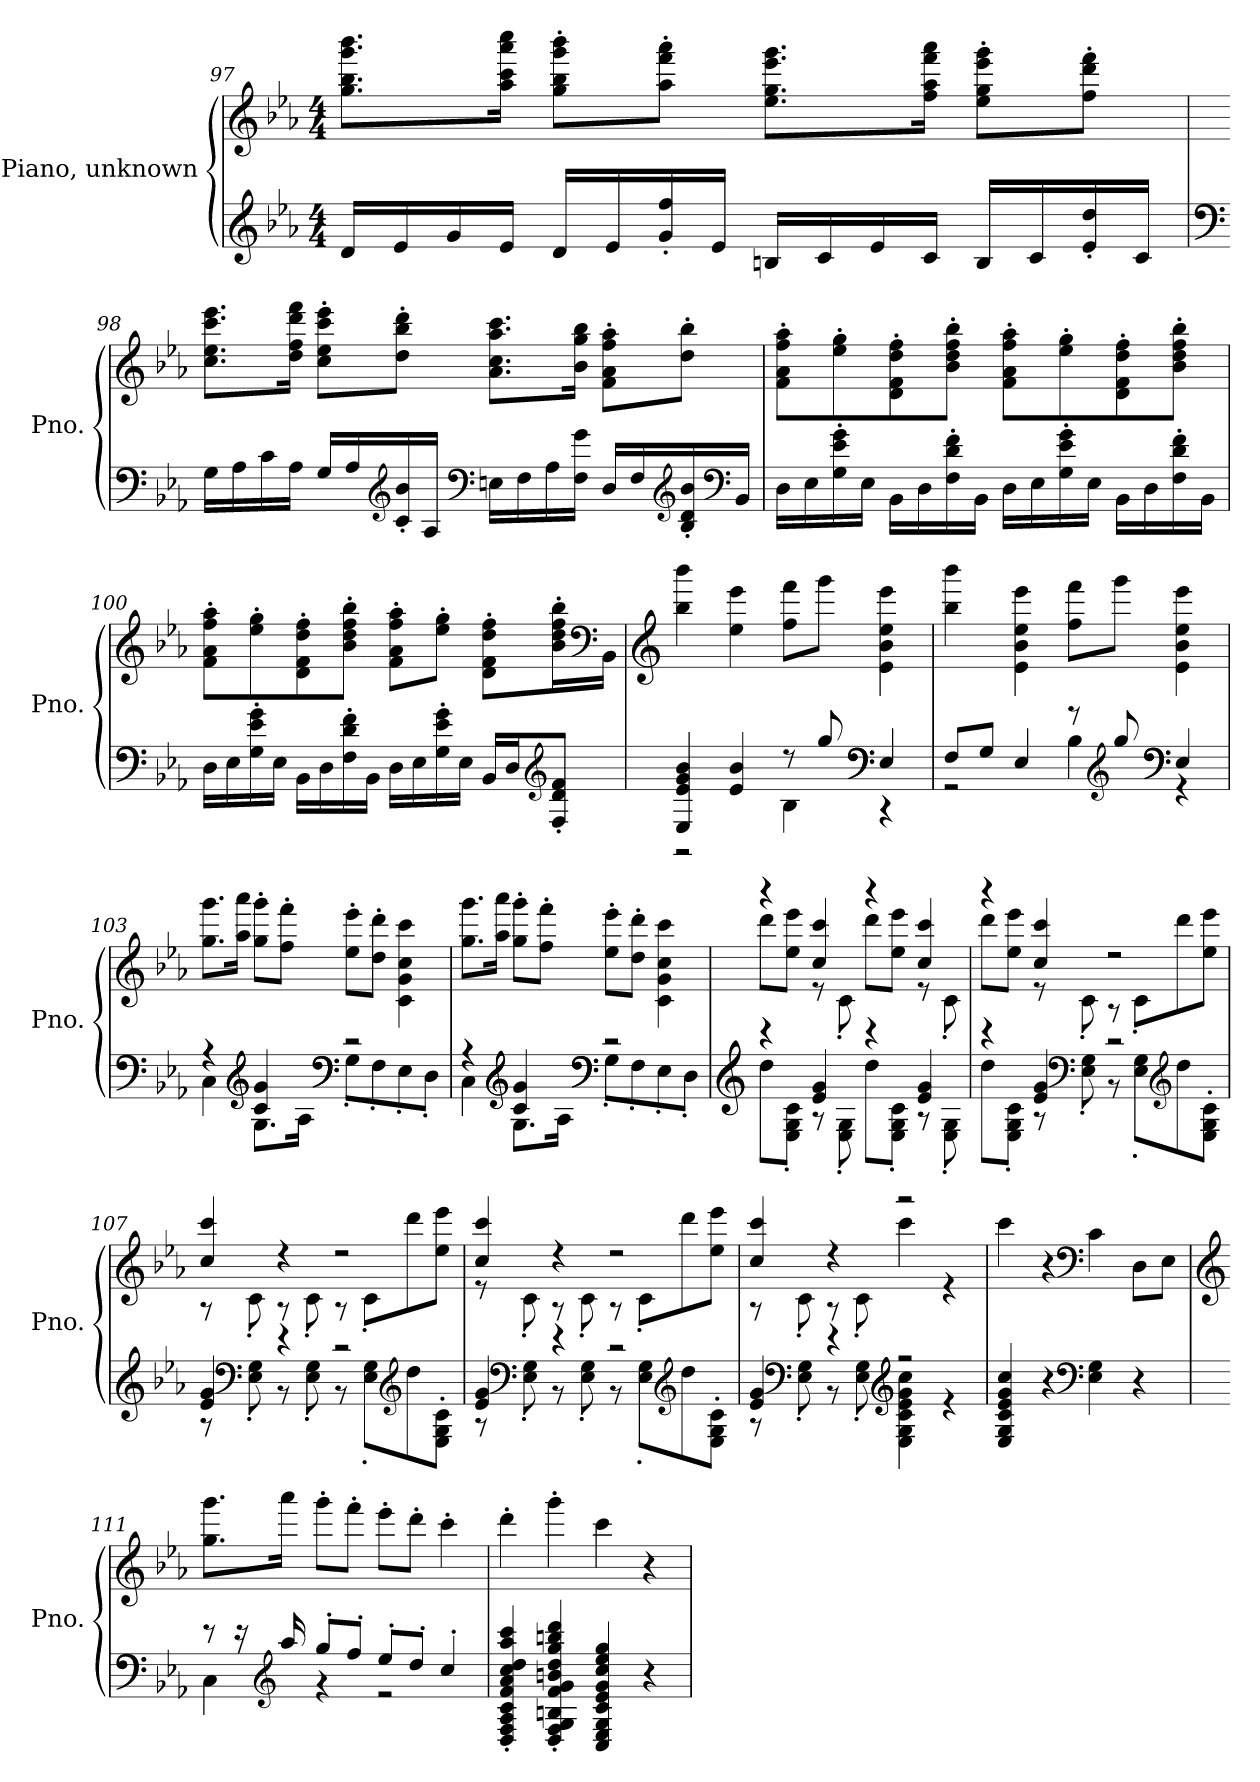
**kern	**kern
*part1	*part1
*staff2	*staff1
*I"Piano, unknown	*
*I'Pno.	*
*clefG2	*clefG2
*k[b-e-a-]	*k[b-e-a-]
*M4/4	*M4/4
=97	=97
16d/LL	8.gg\ 8.bb-\ 8.ggg\ 8.bbb-\L
16e-/	.
16g/	.
16e-/JJ	16aa-\ 16ccc\ 16aaa-\ 16cccc\Jk
16d/LL	8gg\' 8bb-\' 8ggg\' 8bbb-\'L
16e-/	.
16g/' 16ff/'	8aa-\' 8fff\' 8aaa-\'J
16e-/JJ	.
16Bn/LL	8.ee-\ 8.gg\ 8.eee-\ 8.ggg\L
16c/	.
16e-/	.
16c/JJ	16ff\ 16aa-\ 16fff\ 16aaa-\Jk
16B/LL	8ee-\' 8gg\' 8eee-\' 8ggg\'L
16c/	.
16e-/' 16dd/'	8ff\' 8ddd\' 8fff\'J
16c/JJ	.
!!LO:LB:g=z
=98	=98
*clefF4	*
16G\LL	8.cc\ 8.ee-\ 8.ccc\ 8.eee-\L
16A-\	.
16c\	.
16A-\JJ	16dd\ 16ff\ 16ddd\ 16fff\Jk
16G/LL	8cc\' 8ee-\' 8ccc\' 8eee-\'L
16A-/	.
*clefG2	*
16c/' 16b-/'	8dd\' 8bb-\' 8ddd\'J
16A-/JJ	.
*clefF4	*
16En\LL	8.a-\ 8.cc\ 8.aa-\ 8.ccc\L
16F\	.
16A-\	.
16F\ 16g\JJ	16b-\ 16gg\ 16bb-\Jk
16D/LL	8f\' 8a-\' 8ff\' 8aa-\'L
16F/	.
*clefG2	*
16B-/' 16d/' 16b-/'	8dd\' 8bb-\'J
*clefF4	*
16BB-/JJ	.
=99	=99
16D\LL	8f\' 8a-\' 8ff\' 8aa-\'L
16E-\	.
16G\' 16e-\' 16g\'	8ee-\' 8gg\'
16E-\JJ	.
16BB-\LL	8d\' 8f\' 8dd\' 8ff\'
16D\	.
16F\' 16d\' 16f\'	8b-\' 8dd\' 8ff\' 8bb-\'J
16BB-\JJ	.
16D\LL	8f\' 8a-\' 8ff\' 8aa-\'L
16E-\	.
16G\' 16e-\' 16g\'	8ee-\' 8gg\'
16E-\JJ	.
16BB-\LL	8d\' 8f\' 8dd\' 8ff\'
16D\	.
16F\' 16d\' 16f\'	8b-\' 8dd\' 8ff\' 8bb-\'J
16BB-\JJ	.
!!LO:LB:g=z
=100	=100
16D\LL	8f\' 8a-\' 8ff\' 8aa-\'L
16E-\	.
16G\' 16e-\' 16g\'	8ee-\' 8gg\'
16E-\JJ	.
16BB-\LL	8d\' 8f\' 8dd\' 8ff\'
16D\	.
16F\' 16d\' 16f\'	8b-\' 8dd\' 8ff\' 8bb-\'J
16BB-\JJ	.
16D\LL	8f\' 8a-\' 8ff\' 8aa-\'L
16E-\	.
16G\' 16e-\' 16g\'	8ee-\' 8gg\'J
16E-\JJ	.
16BB-/LL	8d\' 8f\' 8dd\' 8ff\'L
16D/J	.
*clefG2	*
8F/' 8d/' 8f/'J	16b-\' 16dd\' 16ff\' 16bb-\'L
*	*clefF4
.	16BB-\JJ
=101	=101
*	*clefG2
*^	*
4E-/ 4e-/ 4g/ 4b-/	2r	4bb-\ 4bbb-\
4e-/ 4b-/	.	4ee-\ 4eee-\
8r	4B-\	8ff\ 8fff\L
8gg/	.	8ggg\J
*clefF4	*	*
4E-/	4r	4e-\ 4b-\ 4ee-\ 4eee-\
=102	=102	=102
8F/L	2r	4bb-\ 4bbb-\
8G/J	.	.
4E-/	.	4e-\ 4b-\ 4ee-\ 4eee-\
8r	4B-\	8ff\ 8fff\L
*clefG2	*	*
8gg/	.	8ggg\J
*clefF4	*	*
4E-/	4r	4e-\ 4b-\ 4ee-\ 4eee-\
!!LO:LB:g=z
=103	=103	=103
4r	4C\	8.gg\ 8.ggg\L
.	.	16aa-\ 16aaa-\Jk
*clefG2	*	*
4c/ 4g/	8.G\L	8gg\' 8ggg\'L
.	.	8ff\' 8fff\'J
.	16A-\Jk	.
*clefF4	*	*
2r	8G'\L	8ee-\' 8eee-\'L
.	8F'\	8dd\' 8ddd\'J
.	8E-'\	4c\ 4g\ 4cc\ 4ccc\
.	8D'\J	.
=104	=104	=104
4r	4C\	8.gg\ 8.ggg\L
.	.	16aa-\ 16aaa-\Jk
*clefG2	*	*
4c/ 4g/	8.G\L	8gg\' 8ggg\'L
.	.	8ff\' 8fff\'J
.	16A-\Jk	.
*clefF4	*	*
2r	8G'\L	8ee-\' 8eee-\'L
.	8F'\	8dd\' 8ddd\'J
.	8E-'\	4c\ 4g\ 4cc\ 4ccc\
.	8D'\J	.
=105	=105	=105
*clefG2	*	*
*	*	*^
4r	8dd\L	4r	8ddd\L
.	8E-\' 8G\' 8c\'J	.	8ee-\ 8eee-\J
4e-/ 4g/	8r	4cc/ 4ccc/	8r
.	8E-\' 8G\'	.	8c'\
4r	8dd\L	4r	8ddd\L
.	8E-\' 8G\' 8c\'J	.	8ee-\ 8eee-\J
4e-/ 4g/	8r	4cc/ 4ccc/	8r
.	8E-\' 8G\'	.	8c'\
!!LO:LB:g=z	!!
=106	=106	=106	=106
4r	8dd\L	4r	8ddd\L
.	8E-\' 8G\' 8c\'J	.	8ee-\ 8eee-\J
4e-/ 4g/	8r	4cc/ 4ccc/	8r
*clefF4	*	*	*
.	8E-\' 8G\'	.	8c'\
2r	8r	2r	8r
.	8E-\' 8G\'L	.	8c'\L
*clefG2	*	*	*
.	8dd\	.	8ddd\
.	8E-\' 8G\' 8c\'J	.	8ee-\ 8eee-\J
=107	=107	=107	=107
4e-/ 4g/	8r	4cc/ 4ccc/	8r
*clefF4	*	*	*
.	8E-\' 8G\'	.	8c'\
4r	8r	4r	8r
.	8E-\' 8G\'	.	8c'\
2r	8r	2r	8r
.	8E-\' 8G\'L	.	8c'\L
*clefG2	*	*	*
.	8dd\	.	8ddd\
.	8E-\' 8G\' 8c\'J	.	8ee-\ 8eee-\J
=108	=108	=108	=108
4e-/ 4g/	8r	4cc/ 4ccc/	8r
*clefF4	*	*	*
.	8E-\' 8G\'	.	8c'\
4r	8r	4r	8r
.	8E-\' 8G\'	.	8c'\
2r	8r	2r	8r
.	8E-\' 8G\'L	.	8c'\L
*clefG2	*	*	*
.	8dd\	.	8ddd\
.	8E-\' 8G\' 8c\'J	.	8ee-\ 8eee-\J
!!LO:LB:g=z	!!
=109	=109	=109	=109
4e-/ 4g/	8r	4cc/ 4ccc/	8r
*clefF4	*	*	*
.	8E-\' 8G\'	.	8c'\
4r	8r	4r	8r
.	8E-\' 8G\'	.	8c'\
*clefG2	*	*	*
2r	4E-\ 4G\ 4c\ 4e-\ 4g\ 4cc\	2r	4ccc\
.	4r	.	4r
*v	*v	*	*
*	*v	*v
=110	=110
4E-/ 4G/ 4c/ 4e-/ 4g/ 4cc/	4ccc\
4r	4r
*clefF4	*clefF4
4E-\ 4G\	4c\
4r	8D\L
.	8E-\J
=111	=111
*	*clefG2
*^	*
8r	4C\	8.gg\ 8.ggg\L
16r	.	.
*clefG2	*	*
16aa-/	.	16aaa-\Jk
8gg'/L	4r	8ggg'\L
8ff'/J	.	8fff'\J
8ee-'/L	2r	8eee-'\L
8dd'/J	.	8ddd'\J
4cc'/	.	4ccc'\
*v	*v	*
=112	=112
4D/' 4F/' 4A-/' 4c/' 4f/' 4a-/' 4cc/' 4dd/' 4aa-/' 4ccc/'	4ddd'\
4D/' 4F/' 4G/' 4Bn/' 4f/' 4g/' 4bn/' 4dd/' 4gg/' 4bbn/' 4ddd/'	4ggg'\
4C/ 4E-/ 4G/ 4c/ 4e-/ 4g/ 4cc/ 4ee-/ 4gg/	4ccc\
4r	4r
=	=
*-	*-
